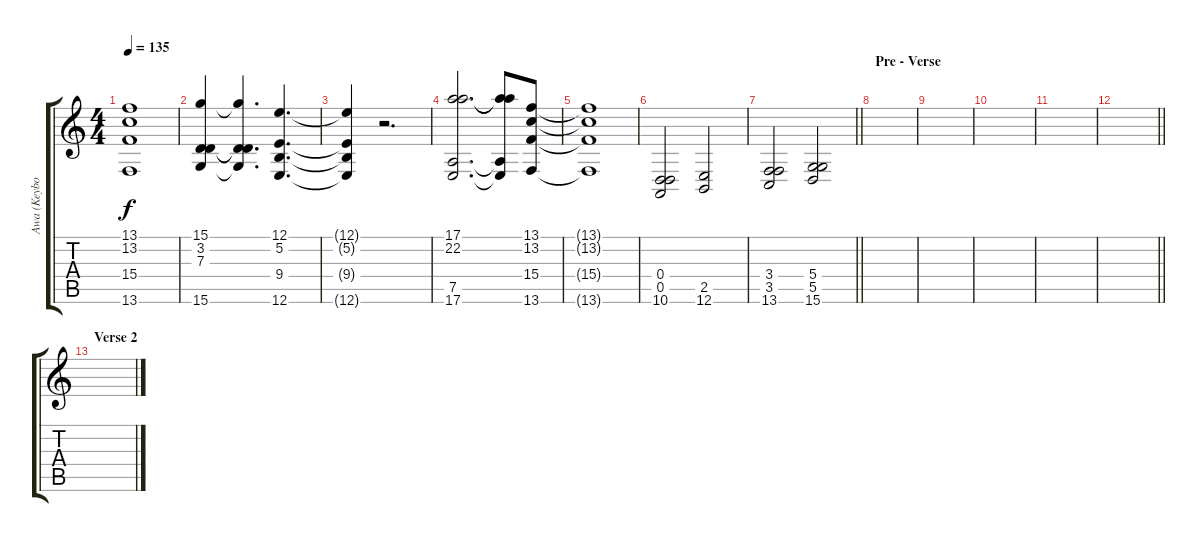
\track ("Awa (Keyboard)" "Awa (Keybo") {instrument synthstrings1}
\staff {score tabs}
\tuning (E4 B3 G3 D3 A2 E2) {hide}
\ts (4 4)
\tempo 135
\clef g2
\ks c
(13.1{t} 13.2{t} 15.4{t} 13.6{t}).1{dy f} |
(15.1 3.2 7.3 15.6).4 (15.1{t} 3.2{t} 7.3{t} 15.6{t}).4{d} (12.1 5.2 9.4 12.6).4{d} |
(12.1{t} 5.2{t} 9.4{t} 12.6{t}).4 r.2{d} |
(17.1 22.2 7.5 17.6).2{d} (17.1{t} 22.2{t} 7.5{t} 17.6{t}).8 (13.1 13.2 15.4 13.6).8 |
(13.1{t} 13.2{t} 15.4{t} 13.6{t}).1 |
(0.4 0.5 10.6).2{volume 10} (2.5 12.6).2 |
\barLineRight lightlight
(3.4 3.5 13.6).2 (5.4 5.5 15.6).2 |
\section ("" "Pre - Verse")
|
|
|
|
\barLineRight lightlight
|
\section ("" "Verse 2")
